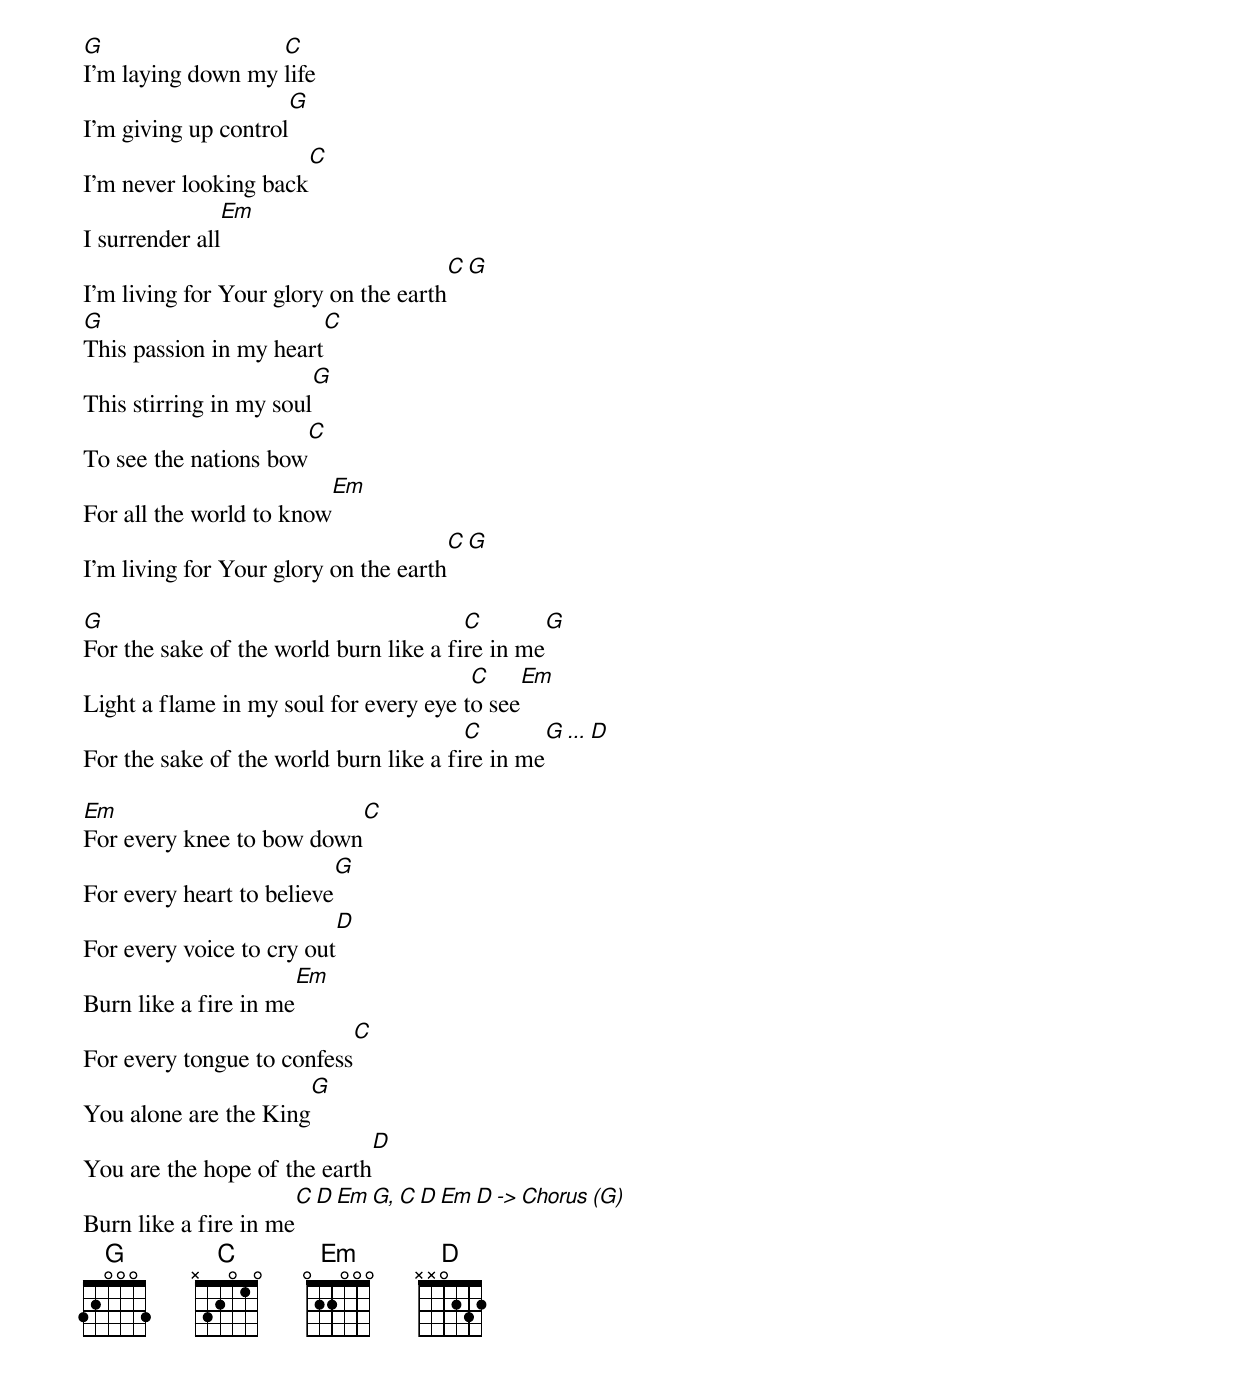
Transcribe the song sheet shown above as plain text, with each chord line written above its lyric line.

G            	   C
I'm laying down my life
			  G
I'm giving up control
				  C
I'm never looking back
			Em
I surrender all
					C            G
I'm living for Your glory on the earth
G				   C
This passion in my heart
					G
This stirring in my soul
				   C
To see the nations bow
					 Em
For all the world to know
					C      		 G
I'm living for Your glory on the earth

G					C						  G
For the sake of the world burn like a fire in me
					C					  Em
Light a flame in my soul for every eye to see
 					C						  G		...	D
For the sake of the world burn like a fire in me

Em             		  C
For every knee to bow down
					  G
For every heart to believe
				       D
For every voice to cry out
				    Em
Burn like a fire in me
					   C
For every tongue to confess
				  G
You alone are the King
						D
You are the hope of the earth
					C	D	Em	G, C	D	Em	D -> Chorus (G)
Burn like a fire in me
